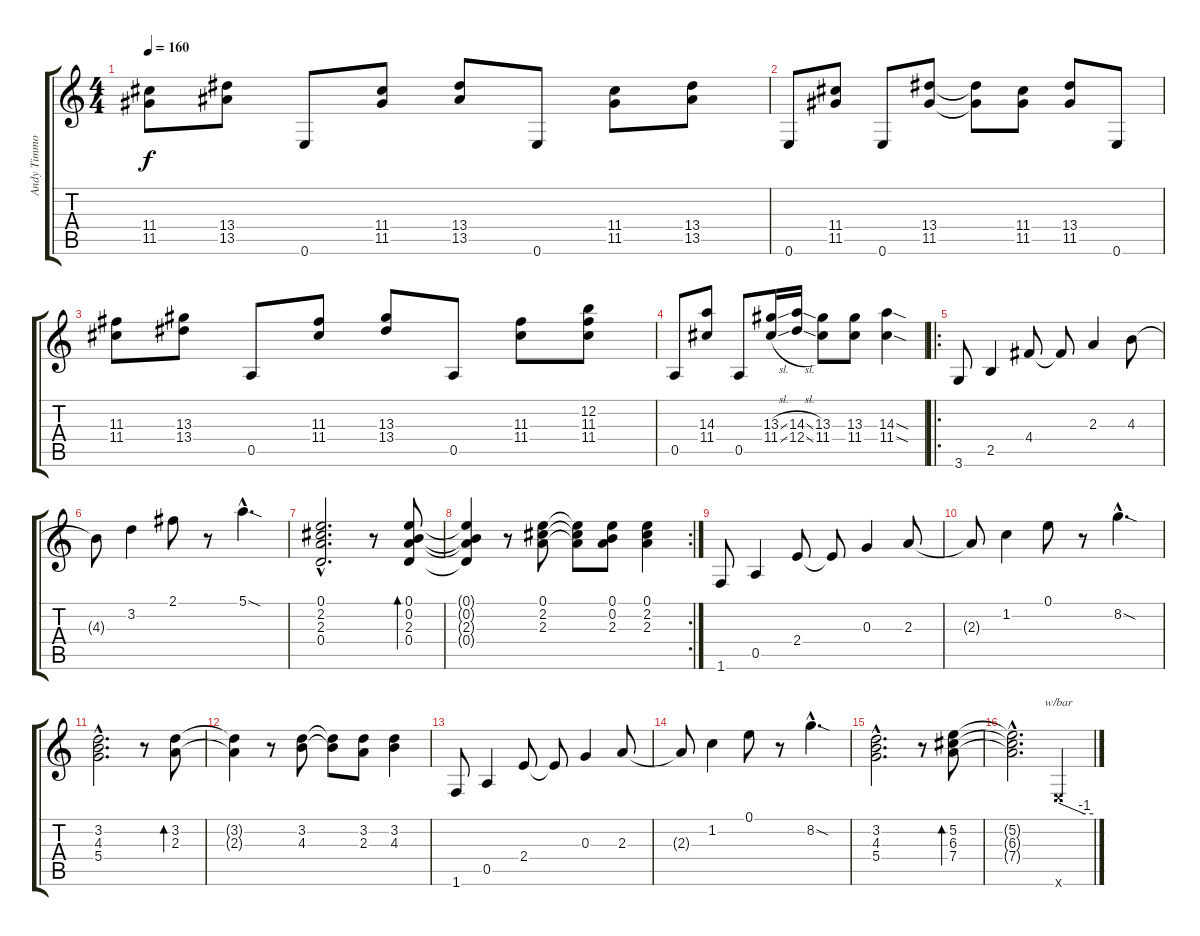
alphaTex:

\track ("Andy Timmons" "Andy Timmo") {instrument distortionguitar}
\staff {score tabs}
\tuning (E4 B3 G3 D3 A2 E2) {hide}
\ts (4 4)
\tempo 160
\clef g2
\ks c
(11.4 11.5).8{dy f instrument distortionguitar} (13.4 13.5).8 0.6.8 (11.4 11.5).8 (13.4 13.5).8 0.6.8 (11.4 11.5).8 (13.4 13.5).8 |
0.6.8 (11.4 11.5).8 0.6.8 (13.4 11.5).8 (13.4{t} 11.5{t}).8 (11.4 11.5).8 (13.4 11.5).8 0.6.8 |
(11.3 11.4).8 (13.3 13.4).8 0.5.8 (11.3 11.4).8 (13.3 13.4).8 0.5.8 (11.3 11.4).8 (12.2 11.3 11.4).8 |
0.5.8 (14.3 11.4).8 0.5.8 (13.3{sl} 11.4{sl}).16 (14.3{sl} 12.4{sl}).16 (13.3 11.4).8 (13.3 11.4).8 (14.3{sod} 11.4{sod}).4 |
\ro
3.6.8 2.5.4 4.4.8 4.4{t}.8 2.3.4 4.3.8 |
4.3{t}.8 3.2.4 2.1.8 r.8 5.1{sod hac}.4{d} |
(0.1{hac} 2.2{hac} 2.3{hac} 0.4{hac}).2{d} r.8 (0.1 0.2 2.3 0.4).8{bd 240} |
\rc 2
(0.1{t} 0.2{t} 2.3{t} 0.4{t}).4 r.8 (0.1 2.2 2.3).8 (0.1{t} 2.2{t} 2.3{t}).8 (0.1 0.2 2.3).8 (0.1 2.2 2.3).4 |
1.6.8 0.5.4 2.4.8 2.4{t}.8 0.3.4 2.3.8 |
2.3{t}.8 1.2.4 0.1.8 r.8 8.2{sod hac}.4{d} |
(3.2{hac} 4.3{hac} 5.4{hac}).2{d} r.8 (3.2 2.3).8{bd 240} |
(3.2{t} 2.3{t}).4 r.8 (3.2 4.3).8 (3.2{t} 4.3{t}).8 (3.2 2.3).8 (3.2 4.3).4 |
1.6.8 0.5.4 2.4.8 2.4{t}.8 0.3.4 2.3.8 |
2.3{t}.8 1.2.4 0.1.8 r.8 8.2{sod hac}.4{d} |
(3.2{hac} 4.3{hac} 5.4{hac}).2{d} r.8 (5.2 6.3 7.4).8{bd 240} |
(5.2{hac t} 6.3{hac t} 7.4{hac t}).2{d} 0.6{x}.4{tbe (custom default 0 0 45 -4 60 -4)}
